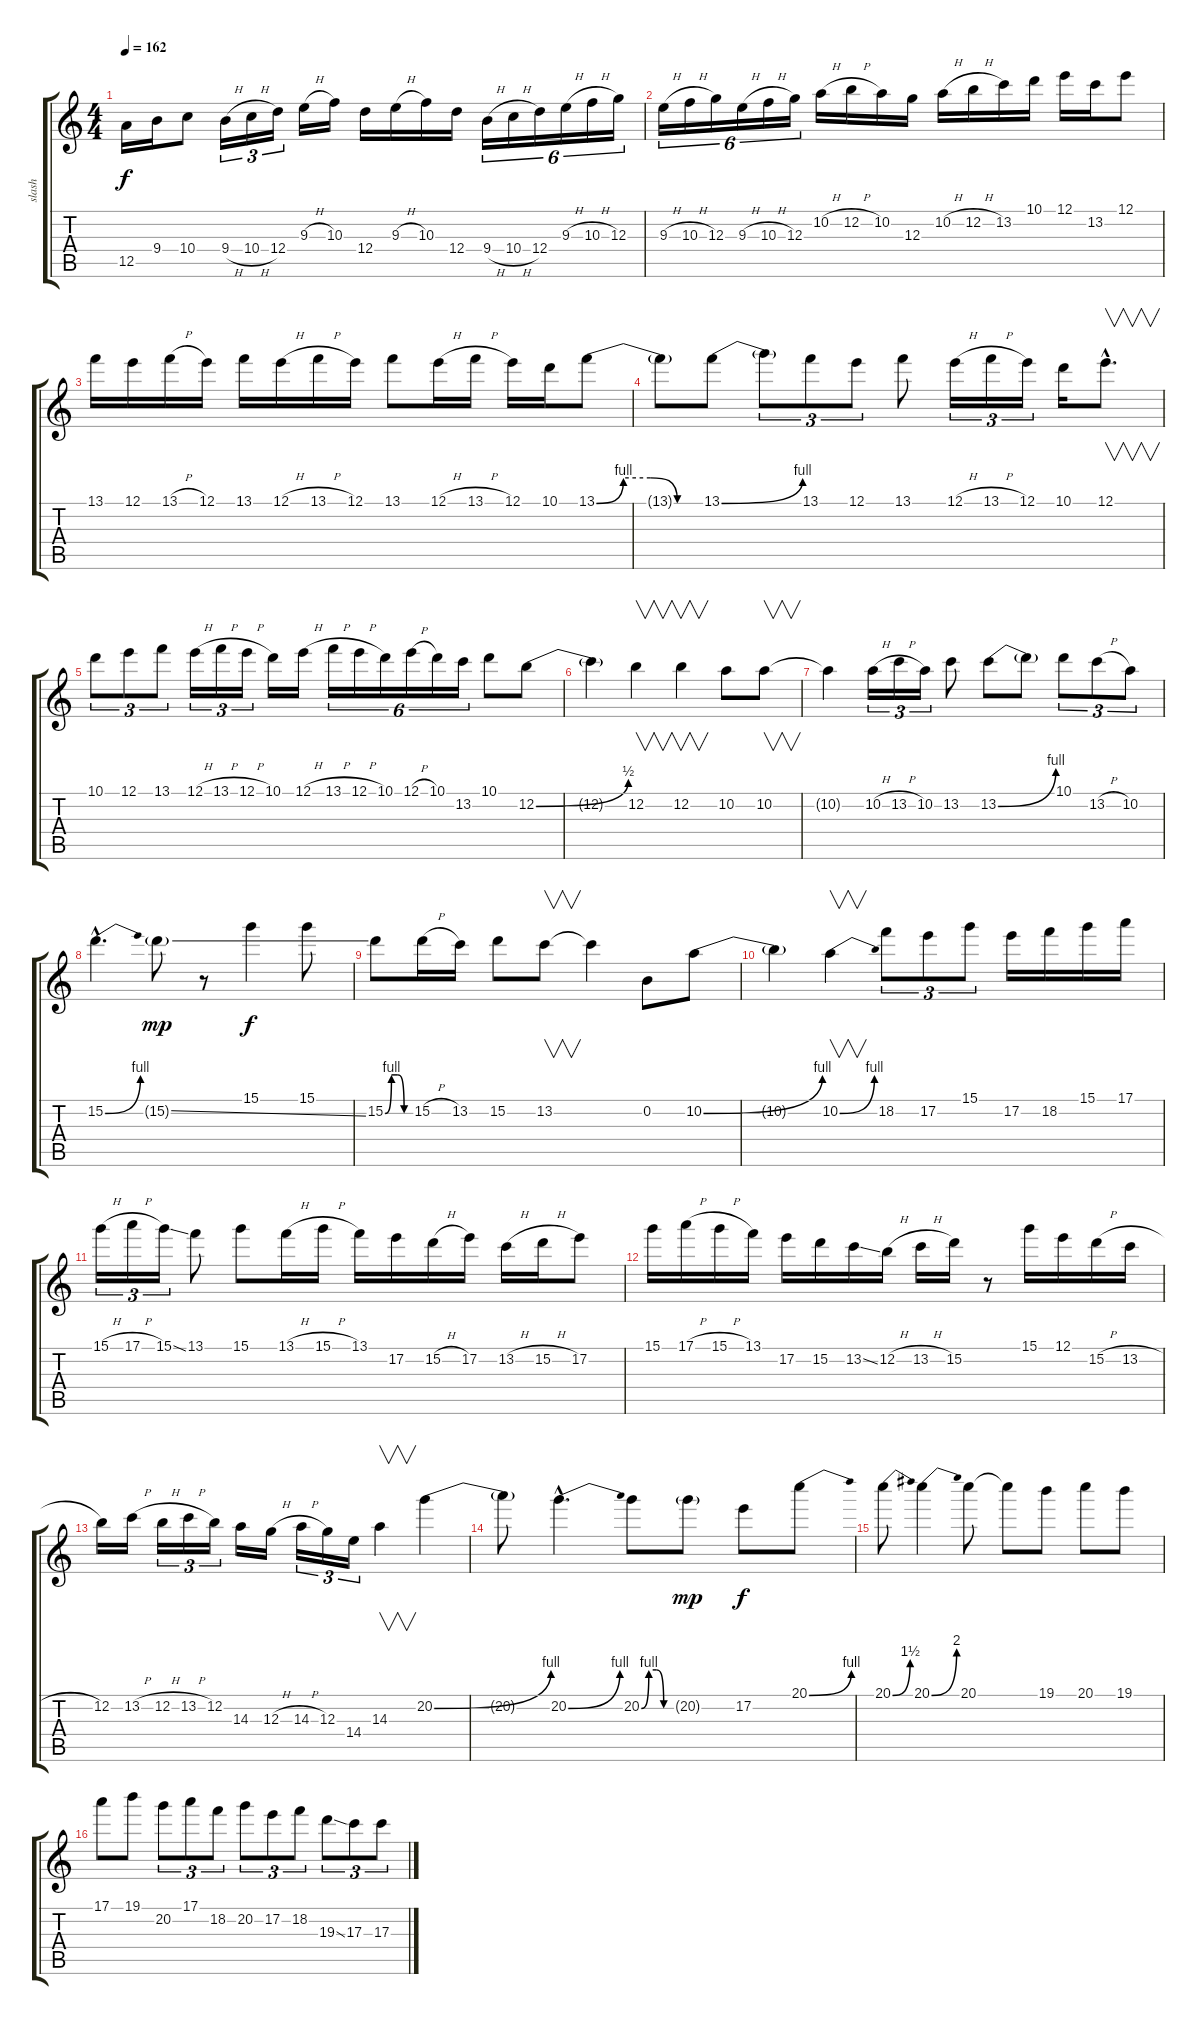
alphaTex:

\track ("slash" "slash") {instrument distortionguitar}
\staff {score tabs}
\tuning (E4 B3 G3 D3 A2 E2) {hide}
\ts (4 4)
\tempo 162
\clef g2
\ks c
12.5.16{dy f} 9.4.16 10.4.8 9.4{h}.16{tu (3 2)} 10.4{h}.16{tu (3 2)} 12.4.16{tu (3 2)} 9.3{h}.16 10.3.16 12.4.16 9.3{h}.16 10.3.16 12.4.16 9.4{h}.16{tu (6 4)} 10.4{h}.16{tu (6 4)} 12.4.16{tu (6 4)} 9.3{h}.16{tu (6 4)} 10.3{h}.16{tu (6 4)} 12.3.16{tu (6 4)} |
9.3{h}.16{tu (6 4)} 10.3{h}.16{tu (6 4)} 12.3.16{tu (6 4)} 9.3{h}.16{tu (6 4)} 10.3{h}.16{tu (6 4)} 12.3.16{tu (6 4)} 10.2{h}.16 12.2{h}.16 10.2.16 12.3.16 10.2{h}.16 12.2{h}.16 13.2.16 10.1.16 12.1.16 13.2.16 12.1.8 |
13.1.16 12.1.16 13.1{h}.16 12.1.16 13.1.16 12.1{h}.16 13.1{h}.16 12.1.16 13.1.8 12.1{h}.16 13.1{h}.16 12.1.16 10.1.16 13.1{be (custom 0 0 15 4 30 4 45 0 60 0)}.8 |
13.1{t}.8 13.1{be (bend 0 0 60 4)}.8 13.1{t}.8{tu (3 2)} 13.1.8{tu (3 2)} 12.1.8{tu (3 2)} 13.1.8 12.1{h}.16{tu (3 2)} 13.1{h}.16{tu (3 2)} 12.1.16{tu (3 2)} 10.1.16 12.1{hac}.8{v d} |
10.1.8{tu (3 2)} 12.1.8{tu (3 2)} 13.1.8{tu (3 2)} 12.1{h}.16{tu (3 2)} 13.1{h}.16{tu (3 2)} 12.1{h}.16{tu (3 2)} 10.1.16 12.1{h}.16 13.1{h}.16{tu (6 4)} 12.1{h}.16{tu (6 4)} 10.1.16{tu (6 4)} 12.1{h}.16{tu (6 4)} 10.1.16{tu (6 4)} 13.2.16{tu (6 4)} 10.1.8 12.2{be (bend 0 0 60 2)}.8 |
12.2{t}.4 12.2.4{v} 12.2.4{v} 10.2.8 10.2.8{v} |
10.2{t}.4 10.2{h}.16{tu (3 2)} 13.2{h}.16{tu (3 2)} 10.2.16{tu (3 2)} 13.2.8 13.2{be (bend 0 0 60 4)}.8 13.2{t}.8 10.1.8{tu (3 2)} 13.2{h}.8{tu (3 2)} 10.2.8{tu (3 2)} |
15.2{be (bend 0 0 60 4) hac}.4{d} 15.2{ss g}.8{dy mp} r.8 15.1.4{dy f} 15.1.8 |
15.2{be (custom 0 0 15 4 30 4 45 0 60 0)}.8 15.2{h}.16 13.2.16 15.2.8 13.2.8{v} 13.2{t}.4 0.2.8 10.2{be (bend 0 0 60 4)}.8 |
10.2{t}.4 10.2{be (bend 0 0 60 4)}.4{v} 18.2.8{tu (3 2)} 17.2.8{tu (3 2)} 15.1.8{tu (3 2)} 17.2.16 18.2.16 15.1.16 17.1.16 |
15.1{h}.16{tu (3 2)} 17.1{h}.16{tu (3 2)} 15.1{ss}.16{tu (3 2)} 13.1.8 15.1.8 13.1{h}.16 15.1{h}.16 13.1.16 17.2.16 15.2{h}.16 17.2.16 13.2{h}.16 15.2{h}.16 17.2.8 |
15.1.16 17.1{h}.16 15.1{h}.16 13.1.16 17.2.16 15.2.16 13.2{ss}.16 12.2{h}.16 13.2{h}.16 15.2.16 r.8 15.1.16 12.1.16 15.2{h}.16 13.2{h}.16 |
12.2.16 13.2{h}.16 12.2{h}.16{tu (3 2)} 13.2{h}.16{tu (3 2)} 12.2.16{tu (3 2)} 14.3.16 12.3{h}.16 14.3{h}.16{tu (3 2)} 12.3.16{tu (3 2)} 14.4.16{tu (3 2)} 14.3.4{v} 20.2{be (bend 0 0 60 4)}.4 |
20.2{t}.8 20.2{be (bend 0 0 60 4) hac}.4{d} 20.2{be (custom 0 0 15 4 30 4 45 0 60 0)}.8 20.2{g}.8{dy mp} 17.2.8{dy f} 20.1{be (bend 0 0 60 4)}.8 |
20.1{be (bend 0 0 60 6)}.8 20.1{be (bend 0 0 60 8)}.4 20.1.8 20.1{t}.8 19.1.8 20.1.8 19.1.8 |
17.1.8 19.1.8 20.2.8{tu (3 2)} 17.1.8{tu (3 2)} 18.2.8{tu (3 2)} 20.2.8{tu (3 2)} 17.2.8{tu (3 2)} 18.2.8{tu (3 2)} 19.3{ss}.8{tu (3 2)} 17.3.8{tu (3 2)} 17.3.8{tu (3 2)}
